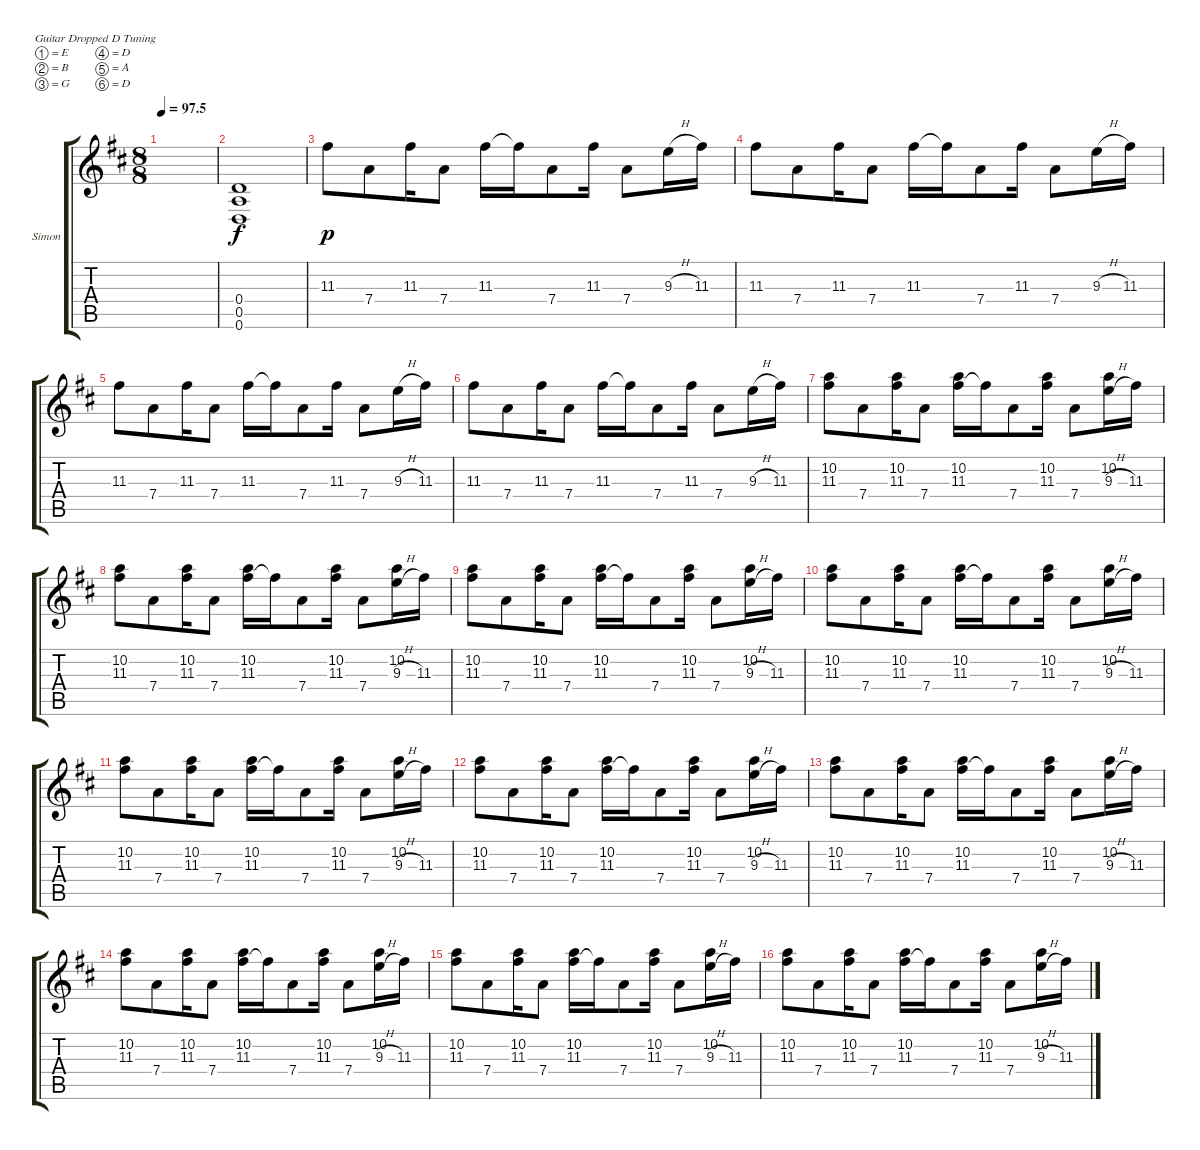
\defaultSystemsLayout 4
\bracketExtendMode groupsimilarinstruments
\firstSystemTrackNameOrientation horizontal
\otherSystemsTrackNameOrientation horizontal
\track ("Guitar 1" "Simon") {instrument overdrivenguitar}
\staff {score tabs}
\tuning (E4 B3 G3 D3 A2 D2)
\ts (8 8)
\tempo
97.5
\accidentals auto
\clef g2
\ottava regular
\simile none
\ks d
|
(0.6 0.5 0.4).1 |
11.3.8{dy p} 7.4.8 11.3.16 7.4.8 11.3.16 11.3{t}.16 7.4.8 11.3.16 7.4.8 9.3{h}.16 11.3.16 |
11.3.8 7.4.8 11.3.16 7.4.8 11.3.16 11.3{t}.16 7.4.8 11.3.16 7.4.8 9.3{h}.16 11.3.16 |
11.3.8 7.4.8 11.3.16 7.4.8 11.3.16 11.3{t}.16 7.4.8 11.3.16 7.4.8 9.3{h}.16 11.3.16 |
11.3.8 7.4.8 11.3.16 7.4.8 11.3.16 11.3{t}.16 7.4.8 11.3.16 7.4.8 9.3{h}.16 11.3.16 |
(11.3 10.2).8 7.4.8 (11.3 10.2).16 7.4.8 (11.3 10.2).16 11.3{t}.16 7.4.8 (11.3 10.2).16 7.4.8 (9.3{h} 10.2).16 11.3.16 |
(11.3 10.2).8 7.4.8 (11.3 10.2).16 7.4.8 (11.3 10.2).16 11.3{t}.16 7.4.8 (11.3 10.2).16 7.4.8 (9.3{h} 10.2).16 11.3.16 |
(11.3 10.2).8 7.4.8 (11.3 10.2).16 7.4.8 (11.3 10.2).16 11.3{t}.16 7.4.8 (11.3 10.2).16 7.4.8 (9.3{h} 10.2).16 11.3.16 |
(11.3 10.2).8 7.4.8 (11.3 10.2).16 7.4.8 (11.3 10.2).16 11.3{t}.16 7.4.8 (11.3 10.2).16 7.4.8 (9.3{h} 10.2).16 11.3.16 |
(11.3 10.2).8 7.4.8 (11.3 10.2).16 7.4.8 (11.3 10.2).16 11.3{t}.16 7.4.8 (11.3 10.2).16 7.4.8 (9.3{h} 10.2).16 11.3.16 |
(11.3 10.2).8 7.4.8 (11.3 10.2).16 7.4.8 (11.3 10.2).16 11.3{t}.16 7.4.8 (11.3 10.2).16 7.4.8 (9.3{h} 10.2).16 11.3.16 |
(11.3 10.2).8 7.4.8 (11.3 10.2).16 7.4.8 (11.3 10.2).16 11.3{t}.16 7.4.8 (11.3 10.2).16 7.4.8 (9.3{h} 10.2).16 11.3.16 |
(11.3 10.2).8 7.4.8 (11.3 10.2).16 7.4.8 (11.3 10.2).16 11.3{t}.16 7.4.8 (11.3 10.2).16 7.4.8 (9.3{h} 10.2).16 11.3.16 |
(11.3 10.2).8 7.4.8 (11.3 10.2).16 7.4.8 (11.3 10.2).16 11.3{t}.16 7.4.8 (11.3 10.2).16 7.4.8 (9.3{h} 10.2).16 11.3.16 |
(11.3 10.2).8 7.4.8 (11.3 10.2).16 7.4.8 (11.3 10.2).16 11.3{t}.16 7.4.8 (11.3 10.2).16 7.4.8 (9.3{h} 10.2).16 11.3.16
